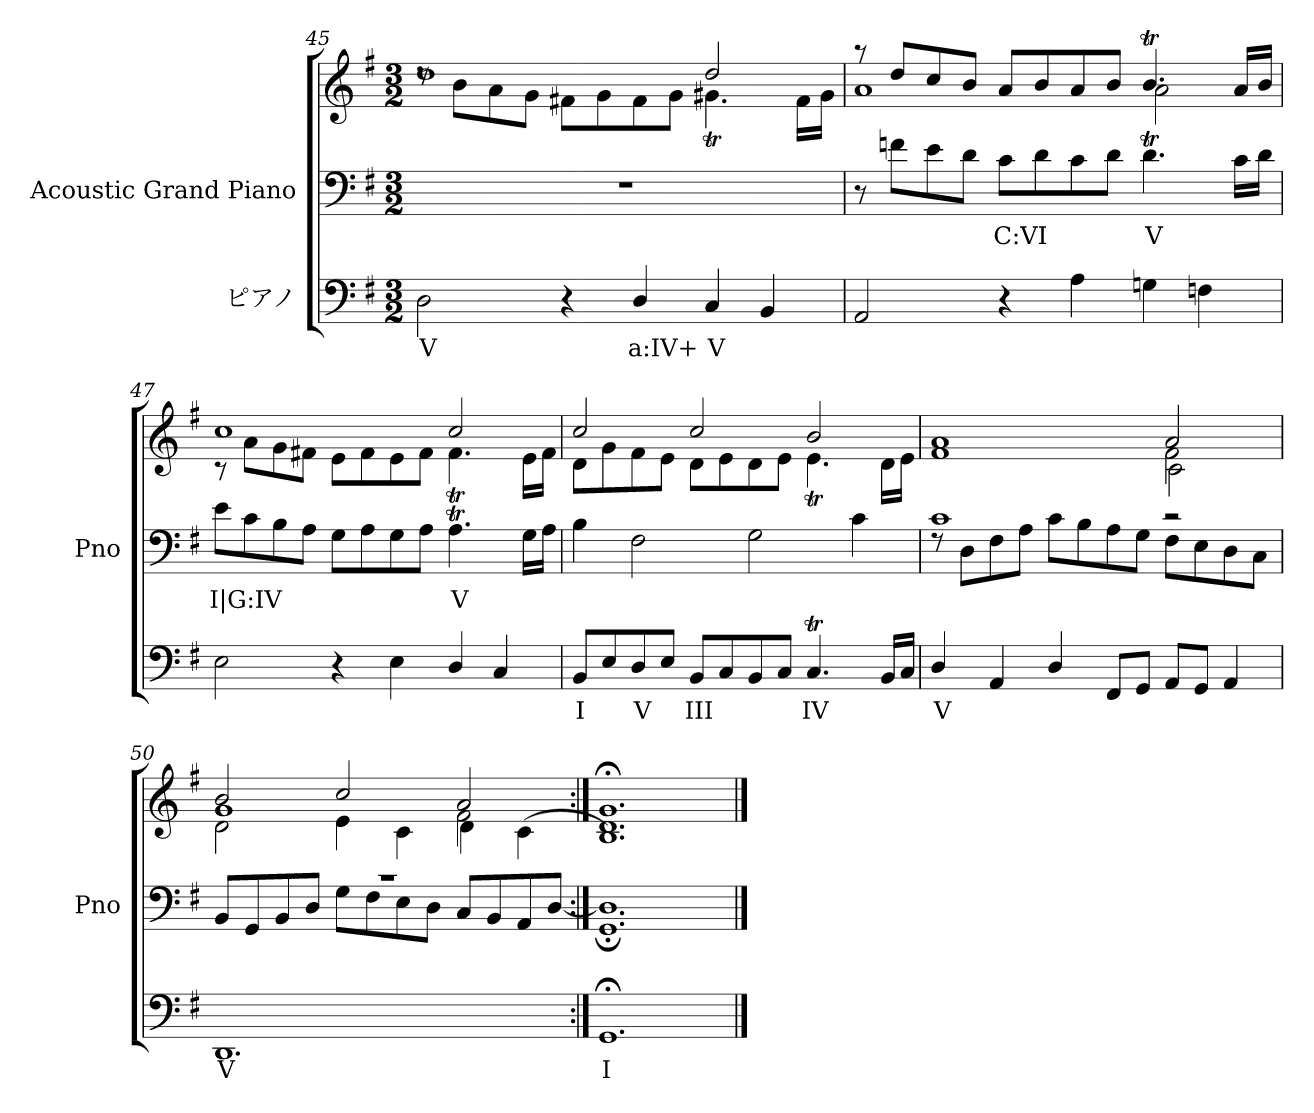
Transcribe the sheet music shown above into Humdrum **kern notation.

**kern	**text	**kern	**text	**kern
*part2	*part2	*part1	*part1	*part1
*staff3	*staff3	*staff2	*staff2	*staff1
*I"ピアノ	*	*I"Acoustic Grand Piano	*	*
*	*	*I'Pno	*	*
*clefF4	*	*clefF4	*	*clefG2
*k[f#]	*	*k[f#]	*	*k[f#]
*G:	*	*G:	*	*G:
*M3/2	*	*M3/2	*	*M3/2
=45	=45	=45	=45	=45
!	!LO:LY:b	!	!	!
*	*	*	*	*^
2D\	V	1.r	.	1dd	8rdd
.	.	.	.	.	8b\L
.	.	.	.	.	8a\
.	.	.	.	.	8g\J
4r	.	.	.	.	8f#X\L
.	.	.	.	.	8g\
!	!LO:LY:b	!	!	!	!
4D/	a:IV+	.	.	.	8f#\
.	.	.	.	.	8g\J
!	!LO:LY:b	!	!	!	!
4C/	V	.	.	2dd/	4.g#Xt\
4BB/	.	.	.	.	.
.	.	.	.	.	16f#\LL
.	.	.	.	.	16g#\JJ
=46	=46	=46	=46	=46	=46
!	!	!	!LO:LY:b	!	!
2AA/	.	8r	I	8raa	1a
.	.	8fn\L	.	8dd/L	.
.	.	8e\	.	8cc/	.
.	.	8d\J	.	8b/J	.
!	!	!	!LO:LY:b	!	!
4r	.	8c\L	C:VI	8a/L	.
.	.	8d\	.	8b/	.
4A\	.	8c\	.	8a/	.
.	.	8d\J	.	8b/J	.
!	!	!	!LO:LY:b	!	!
4Gn\	.	4.dT\	V	4.bt/	2a\
4Fn\	.	.	.	.	.
.	.	16c\LL	.	16a/LL	.
.	.	16d\JJ	.	16b/JJ	.
!!LO:LB:g=z	!!
=47	=47	=47	=47	=47	=47
!	!	!	!LO:LY:b	!	!
2E\	.	8e\L	I|G:IV	1cc	8rc
.	.	8c\	.	.	8a\L
.	.	8B\	.	.	8g\
.	.	8A\J	.	.	8f#X\J
4r	.	8G\L	.	.	8e\L
.	.	8A\	.	.	8f#\
4E\	.	8G\	.	.	8e\
.	.	8A\J	.	.	8f#\J
!	!	!	!LO:LY:b	!	!
4D/	.	4.AT\	V	2cc/	4.f#t\
4C/	.	.	.	.	.
.	.	16G\LL	.	.	16e\LL
.	.	16A\JJ	.	.	16f#\JJ
=48	=48	=48	=48	=48	=48
!	!LO:LY:b	!	!	!	!
8BB/L	I	4B\	.	2cc/	8d\L
8E/	.	.	.	.	8g\
!	!LO:LY:b	!	!	!	!
8D/	V	2F#\	.	.	8f#\
8E/J	.	.	.	.	8e\J
!	!LO:LY:b	!	!	!	!
8BB/L	III	.	.	2cc/	8d\L
8C/	.	.	.	.	8e\
8BB/	.	2G\	.	.	8d\
8C/J	.	.	.	.	8e\J
!	!LO:LY:b	!	!	!	!
4.CT/	IV	.	.	2b/	4.eT\
.	.	4c\	.	.	.
16BB/LL	.	.	.	.	16d\LL
16C/JJ	.	.	.	.	16e\JJ
=49	=49	=49	=49	=49	=49
!	!LO:LY:b	!	!	!	!
*	*	*^	*	*	*^
4D/	V	1c	8rF	.	1a	1f#	1ryy
.	.	.	8D\L	.	.	.	.
4AA/	.	.	8F#\	.	.	.	.
.	.	.	8A\J	.	.	.	.
4D/	.	.	8c\L	.	.	.	.
.	.	.	8B\	.	.	.	.
8FF#/L	.	.	8A\	.	.	.	.
8GG/J	.	.	8G\J	.	.	.	.
8AA/L	.	2rc	8F#\L	.	2a/	2f#\	2c\
8GG/J	.	.	8E\	.	.	.	.
4AA/	.	.	8D\	.	.	.	.
.	.	.	8C\J	.	.	.	.
=50	=50	=50	=50	=50	=50	=50	=50
!	!LO:LY:b	!	!	!	!	!	!
1.DD	V	1.rc	8BB/L	.	2b/	1g	2d\
.	.	.	8GG/	.	.	.	.
.	.	.	8BB/	.	.	.	.
.	.	.	8D/J	.	.	.	.
.	.	.	8G\L	.	2cc/	.	4e\
.	.	.	8F#\	.	.	.	.
.	.	.	8E\	.	.	.	4c\
.	.	.	8D\J	.	.	.	.
.	.	.	8C/L	.	2a/	2f#\	4d\
.	.	.	8BB/	.	.	.	.
.	.	.	8AA/	.	.	.	(<4c\
.	.	.	[>8D/J	.	.	.	.
=51:|!	=51:|!	=51:|!	=51:|!	=51:|!	=51:|!	=51:|!	=51:|!
!	!LO:LY:b	!	!	!	!	!	!
1.GG;	I	1.GG	1.D;]	.	1.g;<	1.d	1.B)
*	*	*v	*v	*	*	*	*
*	*	*	*	*v	*v	*v
==	==	==	==	==
*-	*-	*-	*-	*-
